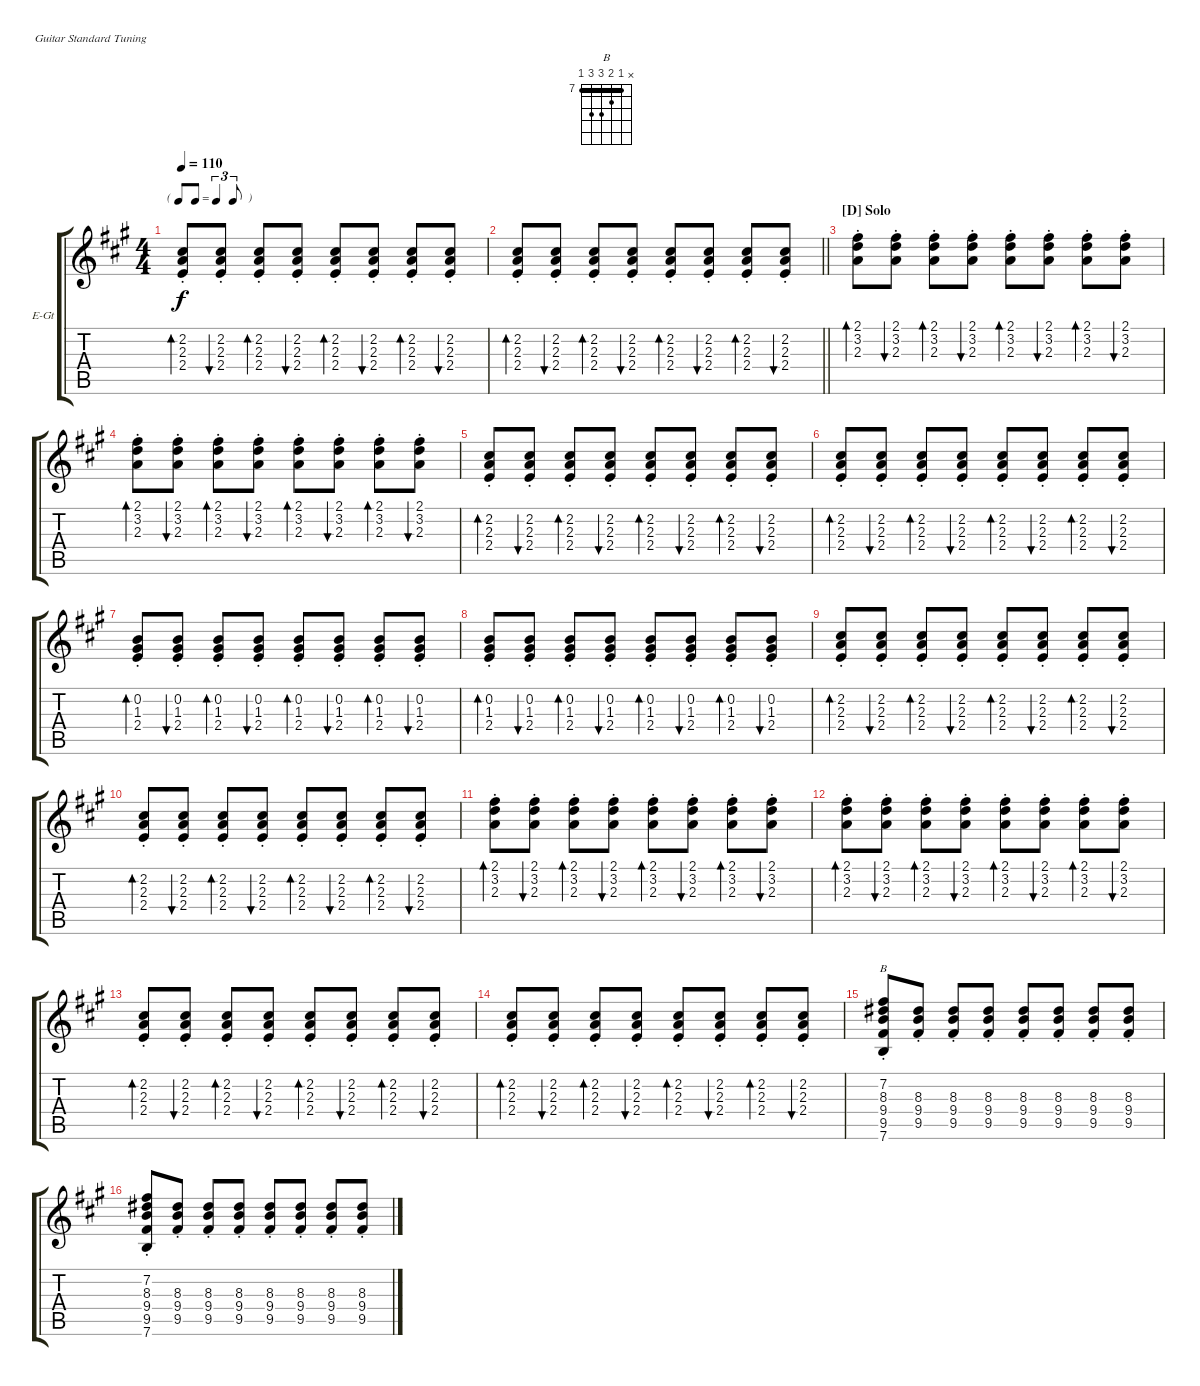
\defaultSystemsLayout 4
\bracketExtendMode groupsimilarinstruments
\firstSystemTrackNameOrientation horizontal
\otherSystemsTrackNameOrientation horizontal
\track ("Rhythm Guitar" "E-Gt") {instrument electricguitarclean}
\staff {score tabs}
\tuning (E4 B3 G3 D3 A2 E2)
\chord ("B" x 7 8 9 9 7) {firstfret 7 showfingering false barre 7}
\ts (4 4)
\tf triplet8th
\tempo 110
\clef g2
\scale
0.333333
\ks a
(2.4{st} 2.3{st} 2.2{st}).8{bd 120 dy f} (2.3{st} 2.2{st} 2.4{st}).8{bu 85} (2.4{st} 2.3{st} 2.2{st}).8{bd 120} (2.3{st} 2.2{st} 2.4{st}).8{bu 85} (2.4{st} 2.3{st} 2.2{st}).8{bd 120} (2.3{st} 2.2{st} 2.4{st}).8{bu 85} (2.4{st} 2.3{st} 2.2{st}).8{bd 120} (2.3{st} 2.2{st} 2.4{st}).8{bu 85} |
\scale
0.333333
\barLineRight lightlight
(2.4{st} 2.3{st} 2.2{st}).8{bd 120} (2.3{st} 2.2{st} 2.4{st}).8{bu 85} (2.4{st} 2.3{st} 2.2{st}).8{bd 120} (2.3{st} 2.2{st} 2.4{st}).8{bu 85} (2.4{st} 2.3{st} 2.2{st}).8{bd 120} (2.3{st} 2.2{st} 2.4{st}).8{bu 85} (2.4{st} 2.3{st} 2.2{st}).8{bd 120} (2.3{st} 2.2{st} 2.4{st}).8{bu 85} |
\section ("D" "Solo")
\scale
0.333333 (2.3{st} 2.1{st} 3.2{st}).8{bd 240} (2.3{st} 2.1{st} 3.2{st}).8{bu 240} (2.3{st} 2.1{st} 3.2{st}).8{bd 240} (2.3{st} 2.1{st} 3.2{st}).8{bu 240} (2.3{st} 2.1{st} 3.2{st}).8{bd 240} (2.3{st} 2.1{st} 3.2{st}).8{bu 240} (2.3{st} 2.1{st} 3.2{st}).8{bd 240} (2.3{st} 2.1{st} 3.2{st}).8{bu 240} |
\scale
0.333333 (2.3{st} 2.1{st} 3.2{st}).8{bd 240} (2.3{st} 2.1{st} 3.2{st}).8{bu 240} (2.3{st} 2.1{st} 3.2{st}).8{bd 240} (2.3{st} 2.1{st} 3.2{st}).8{bu 240} (2.3{st} 2.1{st} 3.2{st}).8{bd 240} (2.3{st} 2.1{st} 3.2{st}).8{bu 240} (2.3{st} 2.1{st} 3.2{st}).8{bd 240} (2.3{st} 2.1{st} 3.2{st}).8{bu 240} |
\scale
0.333333 (2.4{st} 2.3{st} 2.2{st}).8{bd 120} (2.3{st} 2.2{st} 2.4{st}).8{bu 85} (2.4{st} 2.3{st} 2.2{st}).8{bd 120} (2.3{st} 2.2{st} 2.4{st}).8{bu 85} (2.4{st} 2.3{st} 2.2{st}).8{bd 120} (2.3{st} 2.2{st} 2.4{st}).8{bu 85} (2.4{st} 2.3{st} 2.2{st}).8{bd 120} (2.3{st} 2.2{st} 2.4{st}).8{bu 85} |
\scale
0.333333 (2.4{st} 2.3{st} 2.2{st}).8{bd 120} (2.3{st} 2.2{st} 2.4{st}).8{bu 85} (2.4{st} 2.3{st} 2.2{st}).8{bd 120} (2.3{st} 2.2{st} 2.4{st}).8{bu 85} (2.4{st} 2.3{st} 2.2{st}).8{bd 120} (2.3{st} 2.2{st} 2.4{st}).8{bu 85} (2.4{st} 2.3{st} 2.2{st}).8{bd 120} (2.3{st} 2.2{st} 2.4{st}).8{bu 85} |
\scale
0.333333 (2.4{st} 1.3{st} 0.2{st}).8{bd 162} (2.4{st} 1.3{st} 0.2{st}).8{bu 161} (2.4{st} 1.3{st} 0.2{st}).8{bd 160} (2.4{st} 1.3{st} 0.2{st}).8{bu 159} (2.4{st} 1.3{st} 0.2{st}).8{bd 160} (2.4{st} 1.3{st} 0.2{st}).8{bu 159} (2.4{st} 1.3{st} 0.2{st}).8{bd 160} (2.4{st} 1.3{st} 0.2{st}).8{bu 159} |
\scale
0.333333 (2.4{st} 1.3{st} 0.2{st}).8{bd 162} (2.4{st} 1.3{st} 0.2{st}).8{bu 161} (2.4{st} 1.3{st} 0.2{st}).8{bd 160} (2.4{st} 1.3{st} 0.2{st}).8{bu 159} (2.4{st} 1.3{st} 0.2{st}).8{bd 160} (2.4{st} 1.3{st} 0.2{st}).8{bu 159} (2.4{st} 1.3{st} 0.2{st}).8{bd 160} (2.4{st} 1.3{st} 0.2{st}).8{bu 159} |
\scale
0.333333 (2.4{st} 2.3{st} 2.2{st}).8{bd 120} (2.3{st} 2.2{st} 2.4{st}).8{bu 85} (2.4{st} 2.3{st} 2.2{st}).8{bd 120} (2.3{st} 2.2{st} 2.4{st}).8{bu 85} (2.4{st} 2.3{st} 2.2{st}).8{bd 120} (2.3{st} 2.2{st} 2.4{st}).8{bu 85} (2.4{st} 2.3{st} 2.2{st}).8{bd 120} (2.3{st} 2.2{st} 2.4{st}).8{bu 85} |
\scale
0.333333 (2.4{st} 2.3{st} 2.2{st}).8{bd 120} (2.3{st} 2.2{st} 2.4{st}).8{bu 85} (2.4{st} 2.3{st} 2.2{st}).8{bd 120} (2.3{st} 2.2{st} 2.4{st}).8{bu 85} (2.4{st} 2.3{st} 2.2{st}).8{bd 120} (2.3{st} 2.2{st} 2.4{st}).8{bu 85} (2.4{st} 2.3{st} 2.2{st}).8{bd 120} (2.3{st} 2.2{st} 2.4{st}).8{bu 85} |
\scale
0.333333 (2.3{st} 2.1{st} 3.2{st}).8{bd 240} (2.3{st} 2.1{st} 3.2{st}).8{bu 240} (2.3{st} 2.1{st} 3.2{st}).8{bd 240} (2.3{st} 2.1{st} 3.2{st}).8{bu 240} (2.3{st} 2.1{st} 3.2{st}).8{bd 240} (2.3{st} 2.1{st} 3.2{st}).8{bu 240} (2.3{st} 2.1{st} 3.2{st}).8{bd 240} (2.3{st} 2.1{st} 3.2{st}).8{bu 240} |
\scale
0.333333 (2.3{st} 2.1{st} 3.2{st}).8{bd 240} (2.3{st} 2.1{st} 3.2{st}).8{bu 240} (2.3{st} 2.1{st} 3.2{st}).8{bd 240} (2.3{st} 2.1{st} 3.2{st}).8{bu 240} (2.3{st} 2.1{st} 3.2{st}).8{bd 240} (2.3{st} 2.1{st} 3.2{st}).8{bu 240} (2.3{st} 2.1{st} 3.2{st}).8{bd 240} (2.3{st} 2.1{st} 3.2{st}).8{bu 240} |
\scale
0.333333 (2.4{st} 2.3{st} 2.2{st}).8{bd 120} (2.3{st} 2.2{st} 2.4{st}).8{bu 85} (2.4{st} 2.3{st} 2.2{st}).8{bd 120} (2.3{st} 2.2{st} 2.4{st}).8{bu 85} (2.4{st} 2.3{st} 2.2{st}).8{bd 120} (2.3{st} 2.2{st} 2.4{st}).8{bu 85} (2.4{st} 2.3{st} 2.2{st}).8{bd 120} (2.3{st} 2.2{st} 2.4{st}).8{bu 85} |
\scale
0.333333 (2.4{st} 2.3{st} 2.2{st}).8{bd 120} (2.3{st} 2.2{st} 2.4{st}).8{bu 85} (2.4{st} 2.3{st} 2.2{st}).8{bd 120} (2.3{st} 2.2{st} 2.4{st}).8{bu 85} (2.4{st} 2.3{st} 2.2{st}).8{bd 120} (2.3{st} 2.2{st} 2.4{st}).8{bu 85} (2.4{st} 2.3{st} 2.2{st}).8{bd 120} (2.3{st} 2.2{st} 2.4{st}).8{bu 85} |
\scale
0.333333 (7.6{st} 9.5{st} 9.4{st} 8.3{st} 7.2{st}).8{ch "B"} (8.3{st} 9.4{st} 9.5{st}).8 (8.3{st} 9.4{st} 9.5{st}).8 (8.3{st} 9.4{st} 9.5{st}).8 (8.3{st} 9.4{st} 9.5{st}).8 (8.3{st} 9.4{st} 9.5{st}).8 (8.3{st} 9.4{st} 9.5{st}).8 (8.3{st} 9.4{st} 9.5{st}).8 |
\scale
0.333333 (7.6{st} 9.5{st} 9.4{st} 8.3{st} 7.2{st}).8 (8.3{st} 9.4{st} 9.5{st}).8 (8.3{st} 9.4{st} 9.5{st}).8 (8.3{st} 9.4{st} 9.5{st}).8 (8.3{st} 9.4{st} 9.5{st}).8 (8.3{st} 9.4{st} 9.5{st}).8 (8.3{st} 9.4{st} 9.5{st}).8 (8.3{st} 9.4{st} 9.5{st}).8
